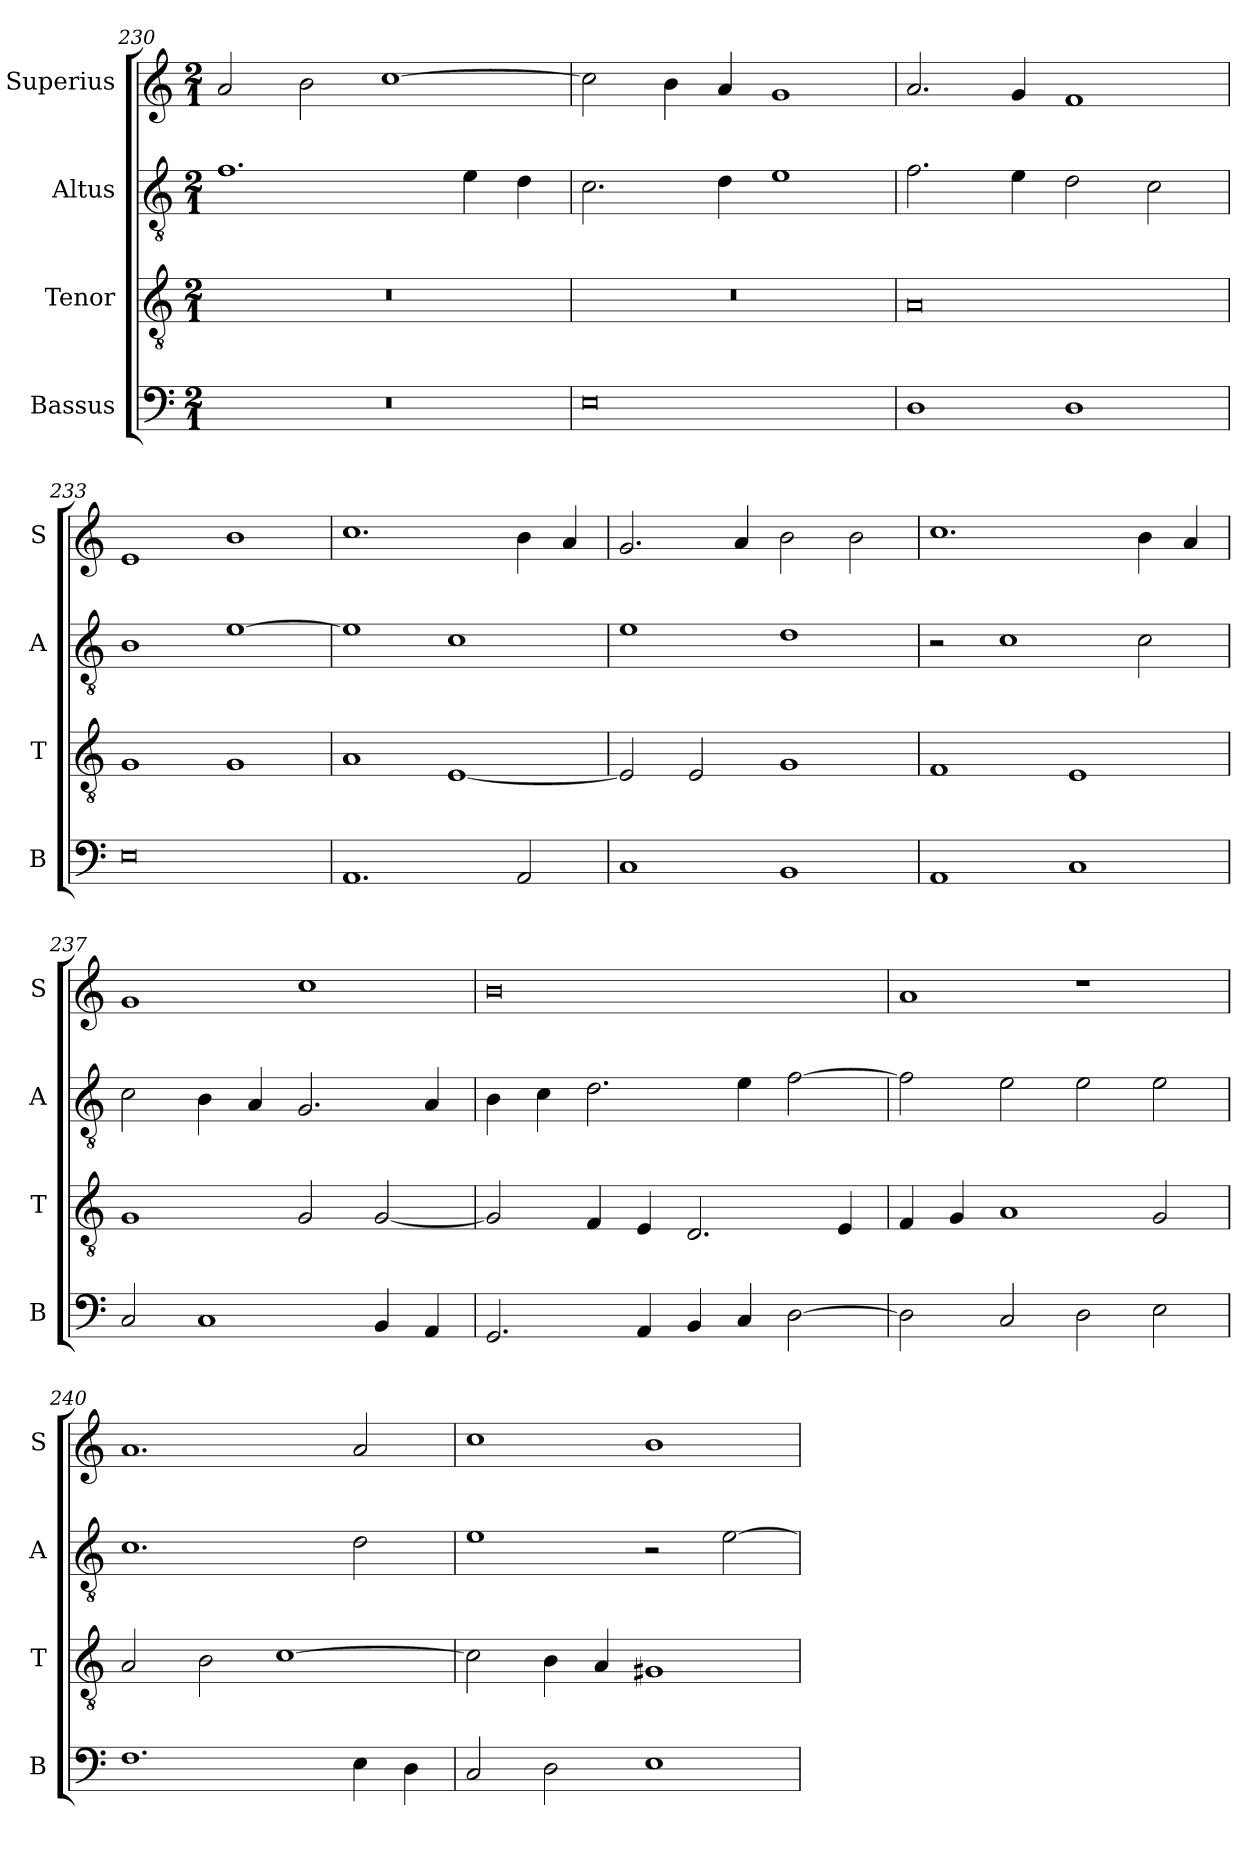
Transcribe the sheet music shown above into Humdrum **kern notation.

**kern	**kern	**kern	**kern
*part4	*part3	*part2	*part1
*staff4	*staff3	*staff2	*staff1
*I"Bassus	*I"Tenor	*I"Altus	*I"Superius
*I'B	*I'T	*I'A	*I'S
*clefF4	*clefGv2	*clefGv2	*clefG2
*k[]	*k[]	*k[]	*k[]
*M2/1	*M2/1	*M2/1	*M2/1
=230	=230	=230	=230
0r	0r	1.f	2a
.	.	.	2b
.	.	.	[1cc
.	.	4e	.
.	.	4d	.
=231	=231	=231	=231
0E	0r	2.c	2cc]
.	.	.	4b
.	.	4d	4a
.	.	1e	1g
=232	=232	=232	=232
1D	0A	2.f	2.a
.	.	4e	4g
1D	.	2d	1f
.	.	2c	.
=233	=233	=233	=233
0E	1G	1B	1e
.	1G	[1e	1b
=234	=234	=234	=234
1.AA	1A	1e]	1.cc
.	[1E	1c	.
2AA	.	.	4b
.	.	.	4a
=235	=235	=235	=235
1C	2E]	1e	2.g
.	2E	.	.
.	.	.	4a
1BB	1G	1d	2b
.	.	.	2b
=236	=236	=236	=236
1AA	1F	2r	1.cc
.	.	1c	.
1C	1E	.	.
.	.	2c	4b
.	.	.	4a
=237	=237	=237	=237
2C	1G	2c	1g
1C	.	4B	.
.	.	4A	.
.	2G	2.G	1cc
4BB	[2G	.	.
4AA	.	4A	.
=238	=238	=238	=238
2.GG	2G]	4B	0b
.	.	4c	.
.	4F	2.d	.
4AA	4E	.	.
4BB	2.D	.	.
4C	.	4e	.
[2D	.	[2f	.
.	4E	.	.
=239	=239	=239	=239
2D]	4F	2f]	1a
.	4G	.	.
2C	1A	2e	.
2D	.	2e	1r
2E	2G	2e	.
=240	=240	=240	=240
1.F	2A	1.c	1.a
.	2B	.	.
.	[1c	.	.
4E	.	2d	2a
4D	.	.	.
=241	=241	=241	=241
2C	2c]	1e	1cc
2D	4B	.	.
.	4A	.	.
1E	1G#X	2r	1b
.	.	[2e	.
=	=	=	=
*-	*-	*-	*-
